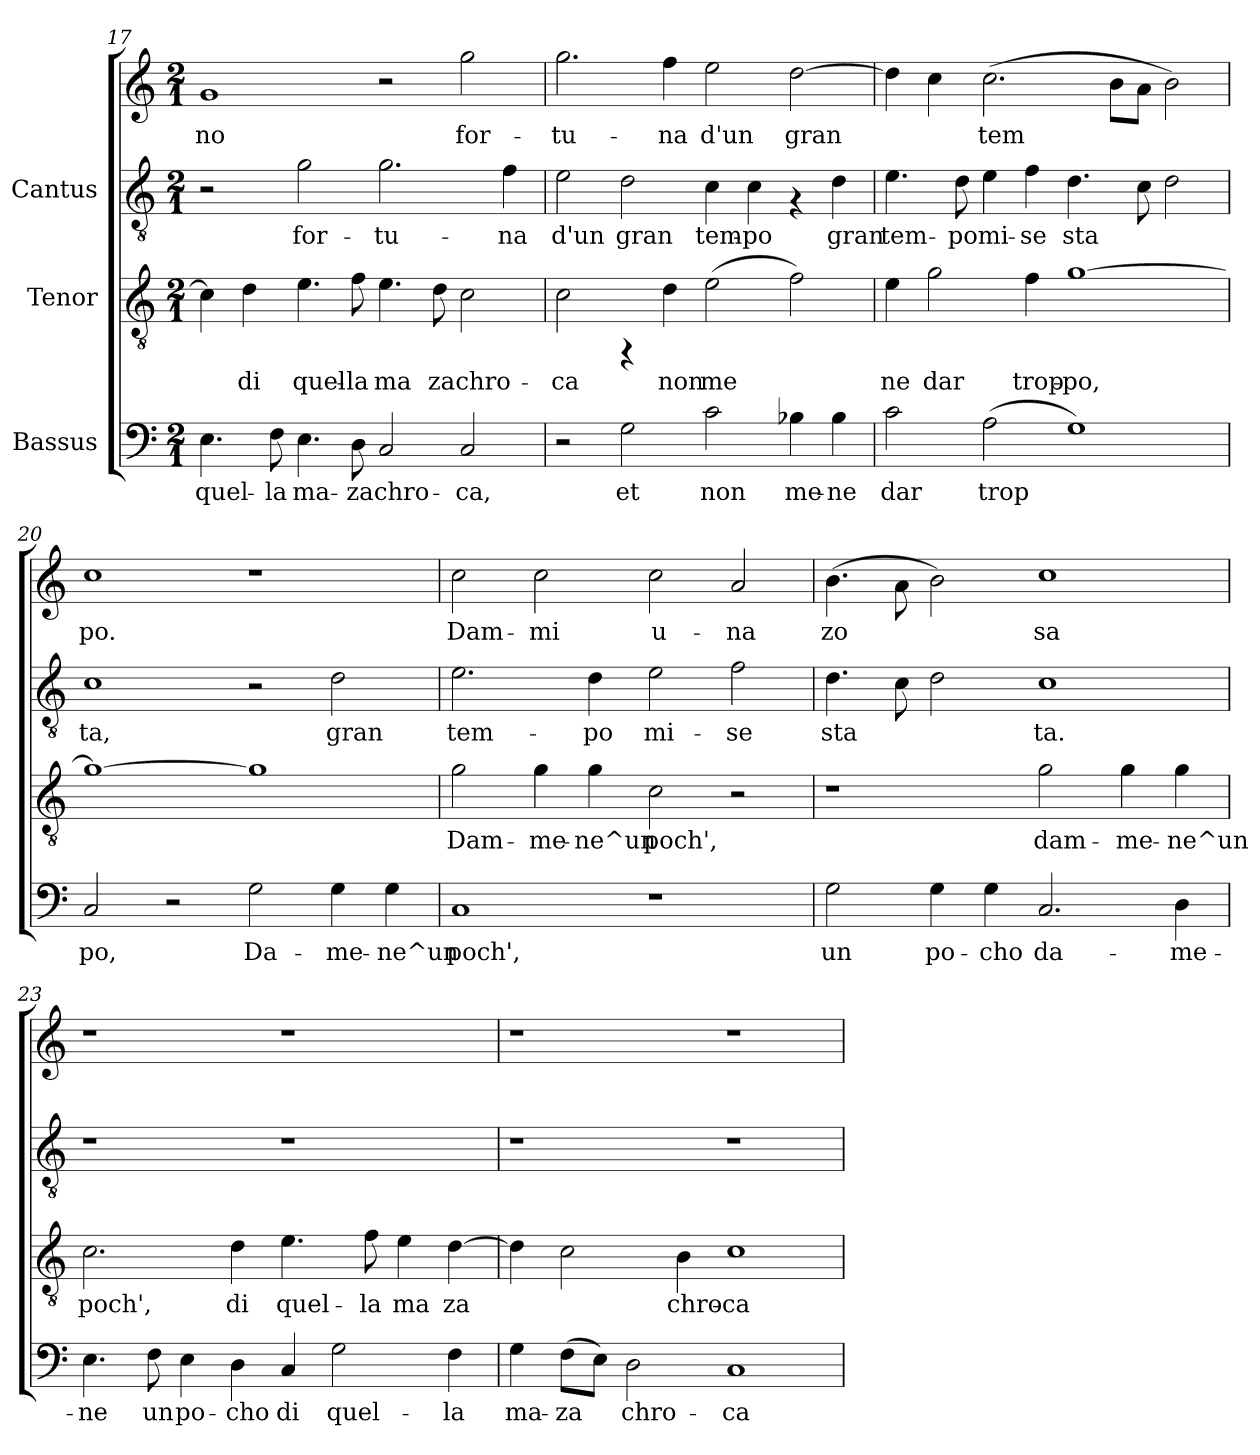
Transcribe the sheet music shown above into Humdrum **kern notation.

**kern	**text	**kern	**text	**kern	**text	**kern	**text
*part3	*part3	*part2	*part2	*part1	*part1	*part1	*part1
*staff4	*staff4	*staff3	*staff3	*staff2	*staff2	*staff1	*staff1
*I"Bassus	*	*I"Tenor	*	*I"Cantus	*	*	*
*clefF4	*	*clefGv2	*	*clefGv2	*	*clefG2	*
*M2/1	*	*M2/1	*	*M2/1	*	*M2/1	*
=17	=17	=17	=17	=17	=17	=17	=17
!	!LO:LY:b:cj	!	!LO:LY:b:cj	!	!	!	!LO:LY:b:cj
4.E\	quel-	4c\]	.	2r	.	1g	no
!	!	!	!LO:LY:b:cj	!	!	!	!
.	.	4d\	di	.	.	.	.
!	!LO:LY:b:cj	!	!	!	!	!	!
8F\	-la	.	.	.	.	.	.
!	!LO:LY:b:cj	!	!LO:LY:b:cj	!	!LO:LY:b:cj	!	!
4.E\	ma-	4.e\	quel-	2g\	-for-	.	.
!	!LO:LY:b:cj	!	!LO:LY:b:cj	!	!	!	!
8D\	-za	8f\	-la	.	.	.	.
!	!LO:LY:b:cj	!	!LO:LY:b:cj	!	!LO:LY:b:cj	!	!
2C/	chro-	4.e\	ma	2.g\	-tu-	2r	.
!	!	!	!LO:LY:b:cj	!	!	!	!
.	.	8d\	za	.	.	.	.
!	!LO:LY:b:cj	!	!LO:LY:b:cj	!	!	!	!LO:LY:b:cj
2C/	-ca,	2c\	chro-	.	.	2gg\	for-
!	!	!	!	!	!LO:LY:b:cj	!	!
.	.	.	.	4f\	-na	.	.
!!LO:LB:g=z
=18	=18	=18	=18	=18	=18	=18	=18
!	!	!	!LO:LY:b:cj	!	!LO:LY:b:cj	!	!LO:LY:b:cj
2r	.	2c\	-ca	2e\	d'un	2.gg\	tu-
!	!LO:LY:b:cj	!	!	!	!LO:LY:b:cj	!	!
2G\	et	4rFF	.	2d\	gran	.	.
!	!	!	!LO:LY:b:cj	!	!	!	!LO:LY:b:cj
.	.	4d\	non	.	.	4ff\	-na
!	!LO:LY:b:cj	!	!LO:LY:b:cj	!	!LO:LY:b:cj	!	!LO:LY:b:cj
2c\	non	(>2e\	me-	4c\	tem-	2ee\	d'un
!	!	!	!	!	!LO:LY:b:cj	!	!
.	.	.	.	4c\	-po	.	.
!	!LO:LY:b:cj	!	!LO:LY:b:cj	!	!	!	!LO:LY:b:cj
4B-X\	me-	2f\)	--	4rF	.	[>2dd\	gran
!	!LO:LY:b:cj	!	!	!	!LO:LY:b:cj	!	!
4B-\	-ne	.	.	4d\	gran	.	.
=19	=19	=19	=19	=19	=19	=19	=19
!	!LO:LY:b:cj	!	!LO:LY:b:cj	!	!LO:LY:b:cj	!	!LO:LY:b:cj
2c\	dar	4e\	-ne	4.e\	-tem-	4dd\]	.
!	!	!	!LO:LY:b:cj	!	!	!	!LO:LY:b:cj
.	.	2g\	dar	.	.	4cc\	.
!	!	!	!	!	!LO:LY:b:cj	!	!
.	.	.	.	8d\	-po	.	.
!	!LO:LY:b:cj	!	!	!	!LO:LY:b:cj	!	!LO:LY:b:cj
(>2A\	trop-	.	.	4e\	mi-	(>2.cc\	tem-
!	!	!	!LO:LY:b:cj	!	!LO:LY:b:cj	!	!
.	.	4f\	trop-	4f\	-se	.	.
!	!LO:LY:b:cj	!	!LO:LY:b:cj	!	!LO:LY:b:cj	!	!
1G)	--	[>1g	-po,	4.d\	sta-	.	.
!	!	!	!	!	!	!	!LO:LY:b:cj
.	.	.	.	.	.	8b\L	--
!	!	!	!	!	!LO:LY:b:cj	!	!LO:LY:b:cj
.	.	.	.	8c\	--	8a\J	--
!	!	!	!	!	!LO:LY:b:cj	!	!LO:LY:b:cj
.	.	.	.	2d\	--	2b\)	--
=20	=20	=20	=20	=20	=20	=20	=20
!	!LO:LY:b:cj	!	!	!	!LO:LY:b:cj	!	!LO:LY:b:cj
2C/	-po,	1g_>	.	1c	ta,	1cc	-po.
2r	.	.	.	.	.	.	.
!	!LO:LY:b:cj	!	!	!	!	!	!
2G\	Da-	1g]	.	2r	.	1r	.
!	!LO:LY:b:cj	!	!	!	!LO:LY:b:cj	!	!
4G\	-me-	.	.	2d\	gran	.	.
!	!LO:LY:b:cj	!	!	!	!	!	!
4G\	-ne^un	.	.	.	.	.	.
!!LO:LB:g=z
=21	=21	=21	=21	=21	=21	=21	=21
!	!LO:LY:b:cj	!	!LO:LY:b:cj	!	!LO:LY:b:cj	!	!LO:LY:b:cj
1C	poch',	2g\	Dam-	2.e\	tem-	2cc\	Dam-
!	!	!	!LO:LY:b:cj	!	!	!	!LO:LY:b:cj
.	.	4g\	-me-	.	.	2cc\	-mi
!	!	!	!LO:LY:b:cj	!	!LO:LY:b:cj	!	!
.	.	4g\	-ne^un	4d\	-po	.	.
!	!	!	!LO:LY:b:cj	!	!LO:LY:b:cj	!	!LO:LY:b:cj
1r	.	2c\	poch',	2e\	mi-	2cc\	u-
!	!	!	!	!	!LO:LY:b:cj	!	!LO:LY:b:cj
.	.	2r	.	2f\	-se	2a/	-na
=22	=22	=22	=22	=22	=22	=22	=22
!	!LO:LY:b:cj	!	!	!	!LO:LY:b:cj	!	!LO:LY:b:cj
2G\	un	1r	.	4.d\	sta-	(>4.b\	zo-
!	!	!	!	!	!LO:LY:b:cj	!	!LO:LY:b:cj
.	.	.	.	8c\	-	8a\	-
!	!LO:LY:b:cj	!	!	!	!LO:LY:b:cj	!	!LO:LY:b:cj
4G\	po-	.	.	2d\	.	2b\)	.
!	!LO:LY:b:cj	!	!	!	!	!	!
4G\	-cho	.	.	.	.	.	.
!	!LO:LY:b:cj	!	!LO:LY:b:cj	!	!LO:LY:b:cj	!	!LO:LY:b:cj
2.C/	da-	2g\	dam-	1c	ta.	1cc	sa
!	!	!	!LO:LY:b:cj	!	!	!	!
.	.	4g\	-me-	.	.	.	.
!	!LO:LY:b:cj	!	!LO:LY:b:cj	!	!	!	!
4D\	-me-	4g\	-ne^un	.	.	.	.
=23	=23	=23	=23	=23	=23	=23	=23
!	!LO:LY:b:cj	!	!LO:LY:b:cj	!	!	!	!
4.E\	-ne	2.c\	poch',	1r	.	1r	.
!	!LO:LY:b:cj	!	!	!	!	!	!
8F\	un	.	.	.	.	.	.
!	!LO:LY:b:cj	!	!	!	!	!	!
4E\	po-	.	.	.	.	.	.
!	!LO:LY:b:cj	!	!LO:LY:b:cj	!	!	!	!
4D\	-cho	4d\	di	.	.	.	.
!	!LO:LY:b:cj	!	!LO:LY:b:cj	!	!	!	!
4C/	di	4.e\	quel-	1r	.	1r	.
!	!LO:LY:b:cj	!	!	!	!	!	!
2G\	quel-	.	.	.	.	.	.
!	!	!	!LO:LY:b:cj	!	!	!	!
.	.	8f\	-la	.	.	.	.
!	!	!	!LO:LY:b:cj	!	!	!	!
.	.	4e\	ma	.	.	.	.
!	!LO:LY:b:cj	!	!LO:LY:b:cj	!	!	!	!
4F\	-la	[>4d\	za	.	.	.	.
!!LO:PB:g=z
=24	=24	=24	=24	=24	=24	=24	=24
!	!LO:LY:b:cj	!	!LO:LY:b:cj	!	!	!	!
4G\	ma-	4d\]	.	1r	.	1r	.
!	!LO:LY:b:cj	!	!LO:LY:b:cj	!	!	!	!
(>8F\L	-za	2c\	.	.	.	.	.
!	!LO:LY:b:cj	!	!	!	!	!	!
8E\J)	.	.	.	.	.	.	.
!	!LO:LY:b:cj	!	!	!	!	!	!
2D\	chro-	.	.	.	.	.	.
!	!	!	!LO:LY:b:cj	!	!	!	!
.	.	4B\	chro-	.	.	.	.
!	!LO:LY:b:cj	!	!LO:LY:b:cj	!	!	!	!
1C	-ca	1c	-ca	1r	.	1r	.
=	=	=	=	=	=	=	=
*-	*-	*-	*-	*-	*-	*-	*-
